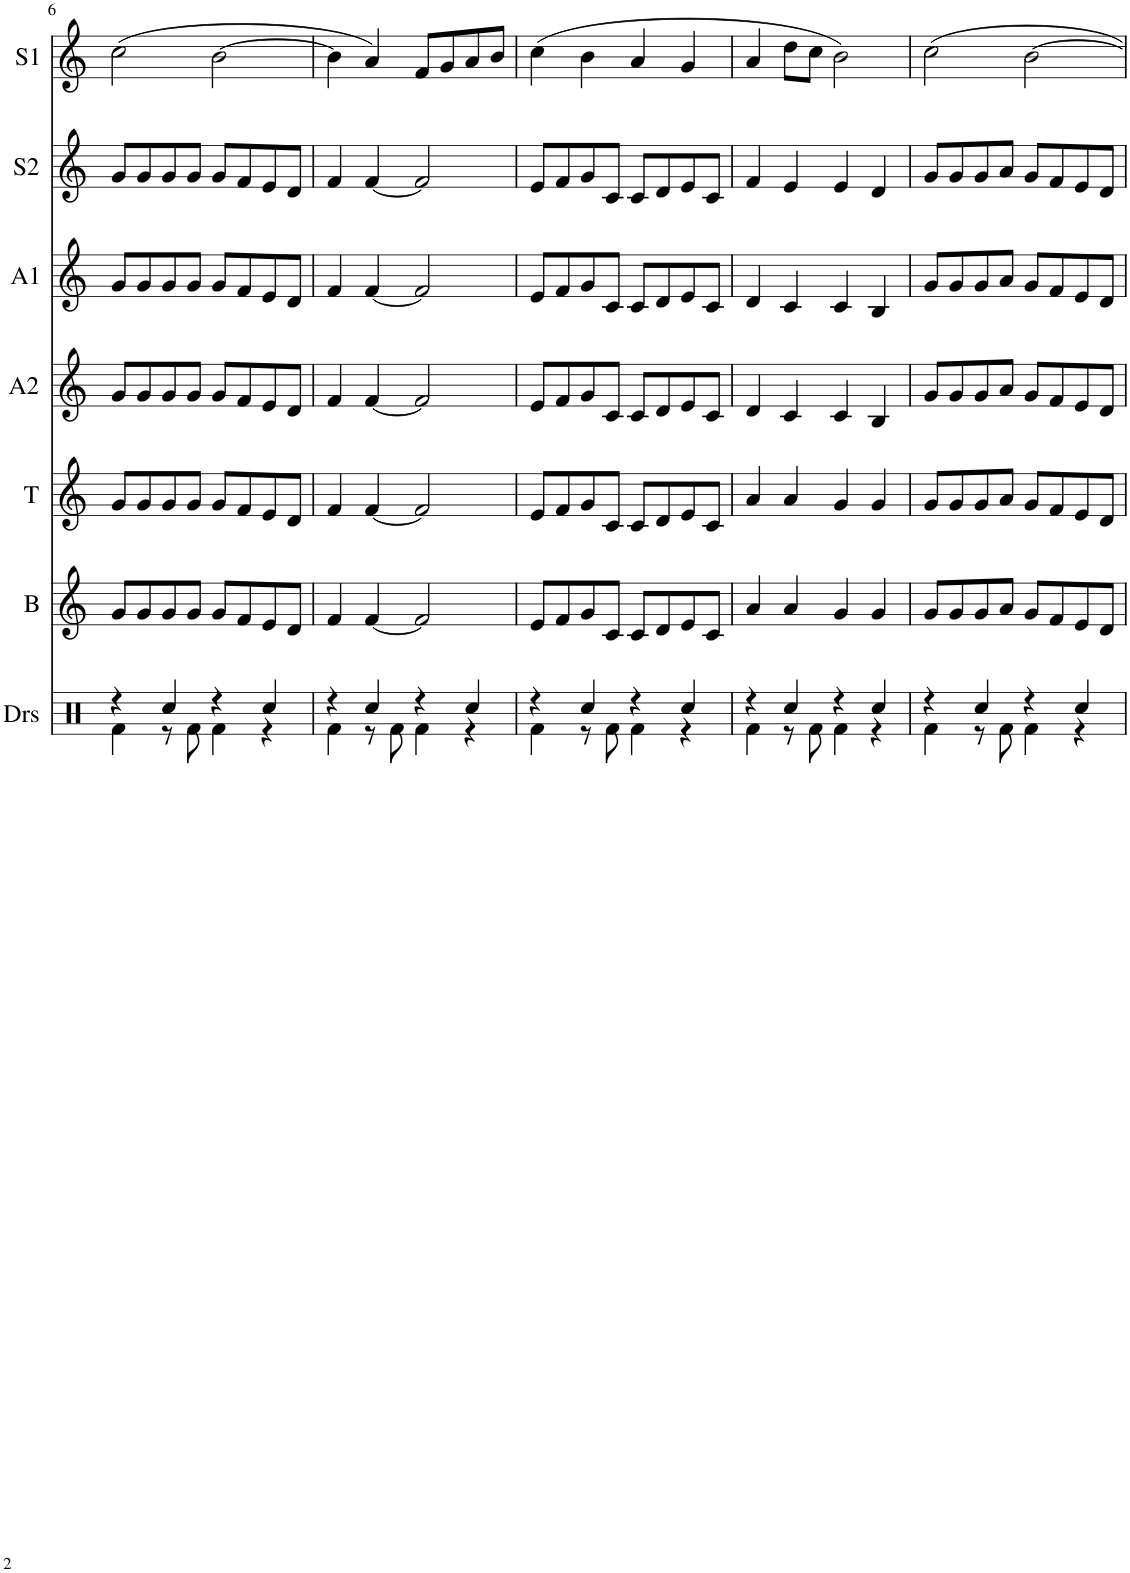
**kern	**kern	**kern	**kern	**kern	**kern	**kern
*part7	*part6	*part5	*part4	*part3	*part2	*part1
*staff7	*staff6	*staff5	*staff4	*staff3	*staff2	*staff1
*I"Rytme	*I"B	*I"T	*I"A2	*I"A1	*I"S2	*I"S1
*	*I'B	*I'T	*I'A2	*I'A1	*I'S2	*I'S1
!!LO:PB:g=z
*clefX	*clefG2	*clefG2	*clefG2	*clefG2	*clefG2	*clefG2
*k[]	*k[]	*k[]	*k[]	*k[]	*k[]	*k[]
*M4/4	*M4/4	*M4/4	*M4/4	*M4/4	*M4/4	*M4/4
=6	=6	=6	=6	=6	=6	=6
*^	*	*	*	*	*	*
4r	4Rf\	8g/L	8g/L	8g/L	8g/L	8g/L	(2cc\
.	.	8g/	8g/	8g/	8g/	8g/	.
4Rcc/	8r	8g/	8g/	8g/	8g/	8g/	.
.	8Rf\	8g/J	8g/J	8g/J	8g/J	8g/J	.
4r	4Rf\	8g/L	8g/L	8g/L	8g/L	8g/L	[2b\
.	.	8f/	8f/	8f/	8f/	8f/	.
4Rcc/	4r	8e/	8e/	8e/	8e/	8e/	.
.	.	8d/J	8d/J	8d/J	8d/J	8d/J	.
=7	=7	=7	=7	=7	=7	=7	=7
4r	4Rf\	4f/	4f/	4f/	4f/	4f/	4b\]
4Rcc/	8r	[4f/	[4f/	[4f/	[4f/	[4f/	4a/)
.	8Rf\	.	.	.	.	.	.
4r	4Rf\	2f/]	2f/]	2f/]	2f/]	2f/]	8f/L
.	.	.	.	.	.	.	8g/
4Rcc/	4r	.	.	.	.	.	8a/
.	.	.	.	.	.	.	8b/J
=8	=8	=8	=8	=8	=8	=8	=8
4r	4Rf\	8e/L	8e/L	8e/L	8e/L	8e/L	(4cc\
.	.	8f/	8f/	8f/	8f/	8f/	.
4Rcc/	8r	8g/	8g/	8g/	8g/	8g/	4b\
.	8Rf\	8c/J	8c/J	8c/J	8c/J	8c/J	.
4r	4Rf\	8c/L	8c/L	8c/L	8c/L	8c/L	4a/
.	.	8d/	8d/	8d/	8d/	8d/	.
4Rcc/	4r	8e/	8e/	8e/	8e/	8e/	4g/
.	.	8c/J	8c/J	8c/J	8c/J	8c/J	.
=9	=9	=9	=9	=9	=9	=9	=9
4r	4Rf\	4a/	4a/	4d/	4d/	4f/	4a/
4Rcc/	8r	4a/	4a/	4c/	4c/	4e/	8dd\L
.	8Rf\	.	.	.	.	.	8cc\J
4r	4Rf\	4g/	4g/	4c/	4c/	4e/	2b\)
4Rcc/	4r	4g/	4g/	4B/	4B/	4d/	.
=10	=10	=10	=10	=10	=10	=10	=10
4r	4Rf\	8g/L	8g/L	8g/L	8g/L	8g/L	2cc\
.	.	8g/	8g/	8g/	8g/	8g/	.
4Rcc/	8r	8g/	8g/	8g/	8g/	8g/	.
.	8Rf\	8a/J	8a/J	8a/J	8a/J	8a/J	.
4r	4Rf\	8g/L	8g/L	8g/L	8g/L	8g/L	[2b\
.	.	8f/	8f/	8f/	8f/	8f/	.
4Rcc/	4r	8e/	8e/	8e/	8e/	8e/	.
.	.	8d/J	8d/J	8d/J	8d/J	8d/J	.
*v	*v	*	*	*	*	*	*
=	=	=	=	=	=	=
*-	*-	*-	*-	*-	*-	*-
